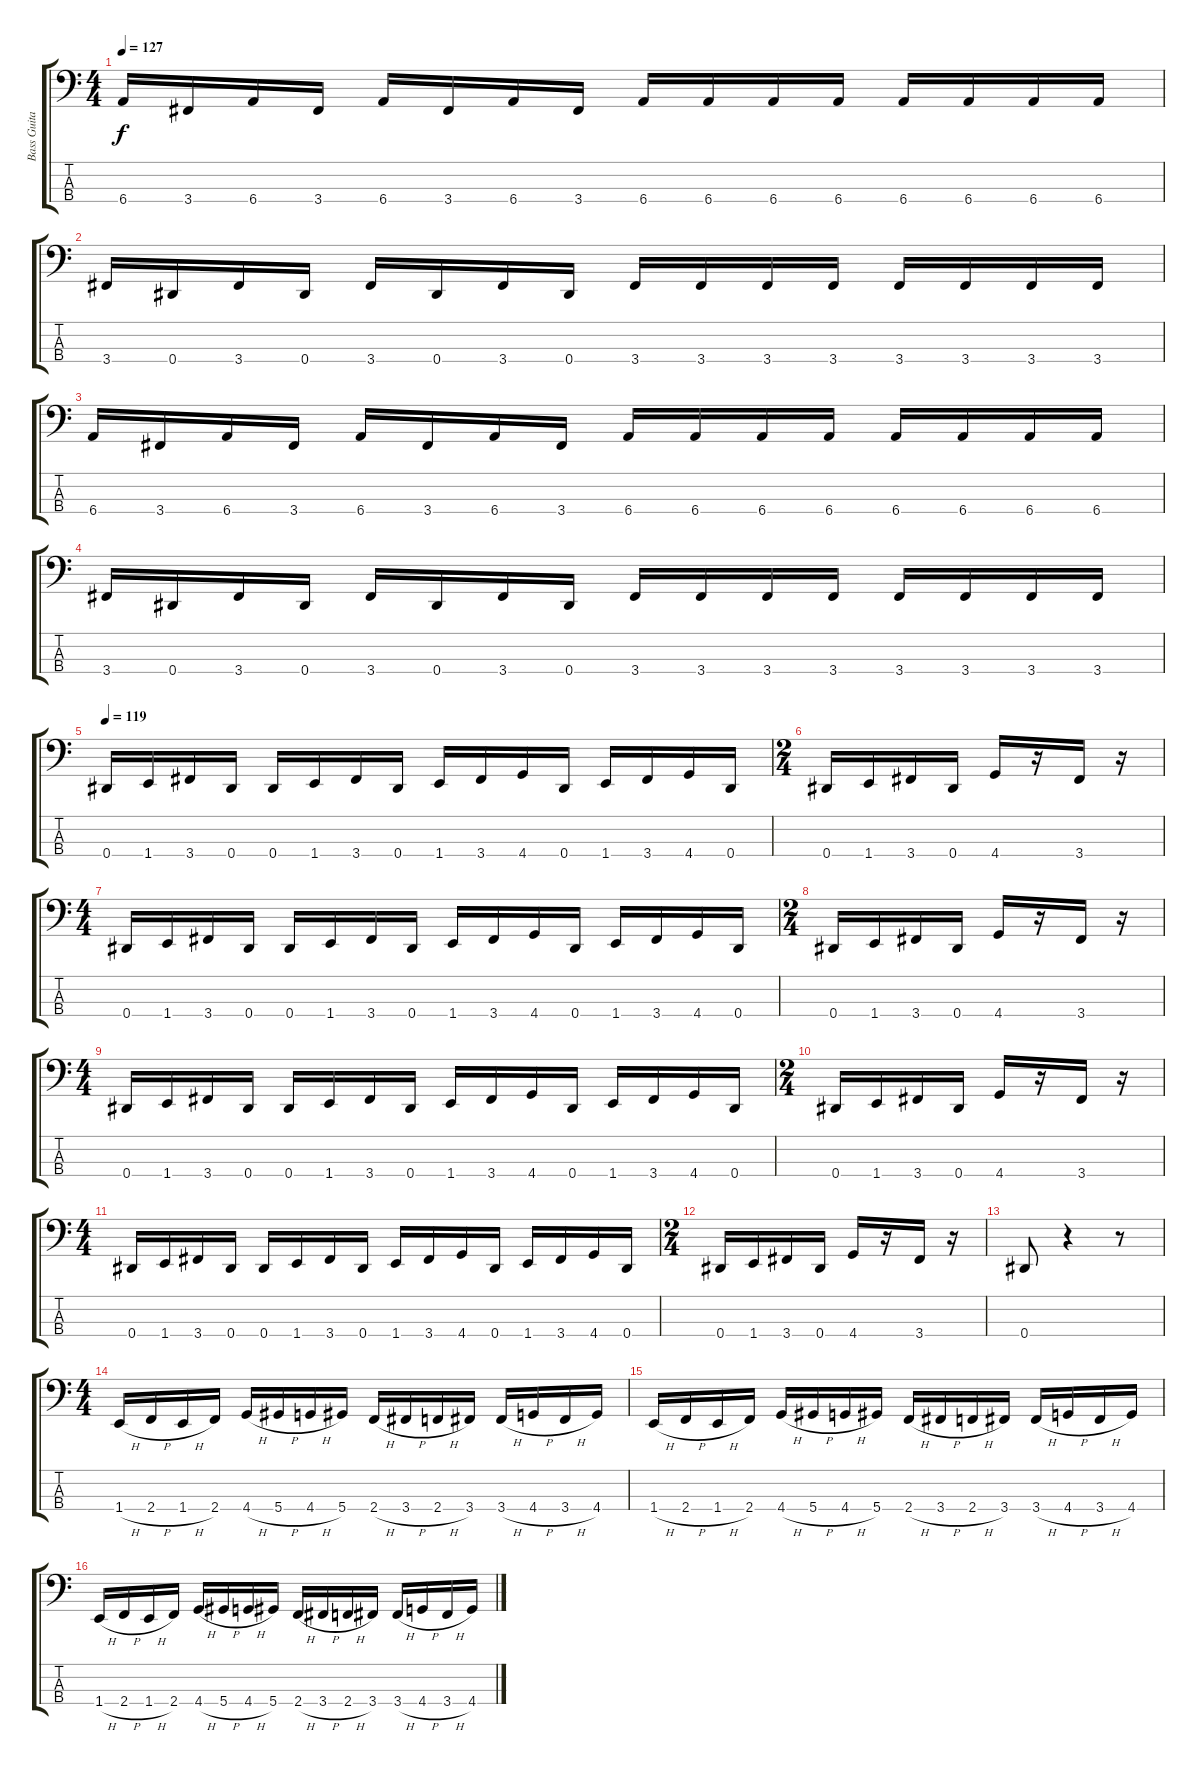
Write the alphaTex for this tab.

\track ("Bass Guitar" "Bass Guita") {instrument electricbassfinger}
\staff {score tabs}
\tuning (Gb2 Db2 Ab1 Eb1) {hide}
\ts (4 4)
\tempo 127
\clef f4
\ks c
6.4.16{dy f} 3.4.16 6.4.16 3.4.16 6.4.16 3.4.16 6.4.16 3.4.16 6.4.16 6.4.16 6.4.16 6.4.16 6.4.16 6.4.16 6.4.16 6.4.16 |
3.4.16 0.4.16 3.4.16 0.4.16 3.4.16 0.4.16 3.4.16 0.4.16 3.4.16 3.4.16 3.4.16 3.4.16 3.4.16 3.4.16 3.4.16 3.4.16 |
6.4.16 3.4.16 6.4.16 3.4.16 6.4.16 3.4.16 6.4.16 3.4.16 6.4.16 6.4.16 6.4.16 6.4.16 6.4.16 6.4.16 6.4.16 6.4.16 |
3.4.16 0.4.16 3.4.16 0.4.16 3.4.16 0.4.16 3.4.16 0.4.16 3.4.16 3.4.16 3.4.16 3.4.16 3.4.16 3.4.16 3.4.16 3.4.16 |
\tempo 119
0.4.16 1.4.16 3.4.16 0.4.16 0.4.16 1.4.16 3.4.16 0.4.16 1.4.16 3.4.16 4.4.16 0.4.16 1.4.16 3.4.16 4.4.16 0.4.16 |
\ts (2 4)
0.4.16 1.4.16 3.4.16 0.4.16 4.4.16 r.16 3.4.16 r.16 |
\ts (4 4)
0.4.16 1.4.16 3.4.16 0.4.16 0.4.16 1.4.16 3.4.16 0.4.16 1.4.16 3.4.16 4.4.16 0.4.16 1.4.16 3.4.16 4.4.16 0.4.16 |
\ts (2 4)
0.4.16 1.4.16 3.4.16 0.4.16 4.4.16 r.16 3.4.16 r.16 |
\ts (4 4)
0.4.16 1.4.16 3.4.16 0.4.16 0.4.16 1.4.16 3.4.16 0.4.16 1.4.16 3.4.16 4.4.16 0.4.16 1.4.16 3.4.16 4.4.16 0.4.16 |
\ts (2 4)
0.4.16 1.4.16 3.4.16 0.4.16 4.4.16 r.16 3.4.16 r.16 |
\ts (4 4)
0.4.16 1.4.16 3.4.16 0.4.16 0.4.16 1.4.16 3.4.16 0.4.16 1.4.16 3.4.16 4.4.16 0.4.16 1.4.16 3.4.16 4.4.16 0.4.16 |
\ts (2 4)
0.4.16 1.4.16 3.4.16 0.4.16 4.4.16 r.16 3.4.16 r.16 |
0.4.8 r.4 r.8 |
\ts (4 4)
1.4{h}.16 2.4{h}.16 1.4{h}.16 2.4.16 4.4{h}.16 5.4{h}.16 4.4{h}.16 5.4.16 2.4{h}.16 3.4{h}.16 2.4{h}.16 3.4.16 3.4{h}.16 4.4{h}.16 3.4{h}.16 4.4.16 |
1.4{h}.16 2.4{h}.16 1.4{h}.16 2.4.16 4.4{h}.16 5.4{h}.16 4.4{h}.16 5.4.16 2.4{h}.16 3.4{h}.16 2.4{h}.16 3.4.16 3.4{h}.16 4.4{h}.16 3.4{h}.16 4.4.16 |
1.4{h}.16 2.4{h}.16 1.4{h}.16 2.4.16 4.4{h}.16 5.4{h}.16 4.4{h}.16 5.4.16 2.4{h}.16 3.4{h}.16 2.4{h}.16 3.4.16 3.4{h}.16 4.4{h}.16 3.4{h}.16 4.4.16
